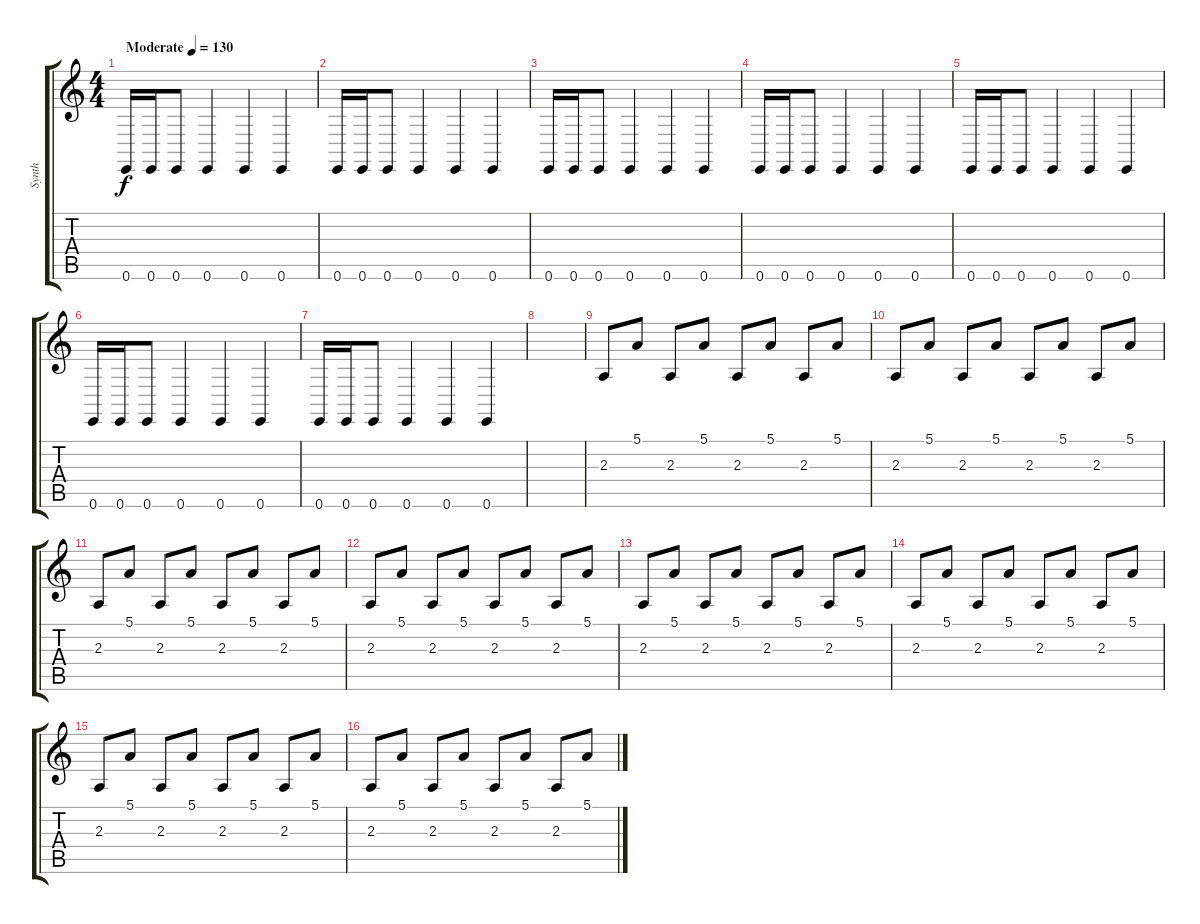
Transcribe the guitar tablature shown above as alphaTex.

\track ("Synth" "Synth") {instrument lead2sawtooth}
\staff {score tabs}
\tuning (E4 B3 G3 D3 A2 E2) {hide}
\ts (4 4)
\tempo (130 "Moderate")
\clef g2
\ks c
0.6.16{dy f instrument lead2sawtooth} 0.6.16 0.6.8 0.6.4 0.6.4 0.6.4 |
0.6.16 0.6.16 0.6.8 0.6.4 0.6.4 0.6.4 |
0.6.16 0.6.16 0.6.8 0.6.4 0.6.4 0.6.4 |
0.6.16 0.6.16 0.6.8 0.6.4 0.6.4 0.6.4 |
0.6.16 0.6.16 0.6.8 0.6.4 0.6.4 0.6.4 |
0.6.16 0.6.16 0.6.8 0.6.4 0.6.4 0.6.4 |
0.6.16 0.6.16 0.6.8 0.6.4 0.6.4 0.6.4 |
|
2.3.8 5.1.8 2.3.8 5.1.8 2.3.8 5.1.8 2.3.8 5.1.8 |
2.3.8 5.1.8 2.3.8 5.1.8 2.3.8 5.1.8 2.3.8 5.1.8 |
2.3.8 5.1.8 2.3.8 5.1.8 2.3.8 5.1.8 2.3.8 5.1.8 |
2.3.8 5.1.8 2.3.8 5.1.8 2.3.8 5.1.8 2.3.8 5.1.8 |
2.3.8 5.1.8 2.3.8 5.1.8 2.3.8 5.1.8 2.3.8 5.1.8 |
2.3.8 5.1.8 2.3.8 5.1.8 2.3.8 5.1.8 2.3.8 5.1.8 |
2.3.8 5.1.8 2.3.8 5.1.8 2.3.8 5.1.8 2.3.8 5.1.8 |
2.3.8 5.1.8 2.3.8 5.1.8 2.3.8 5.1.8 2.3.8 5.1.8
